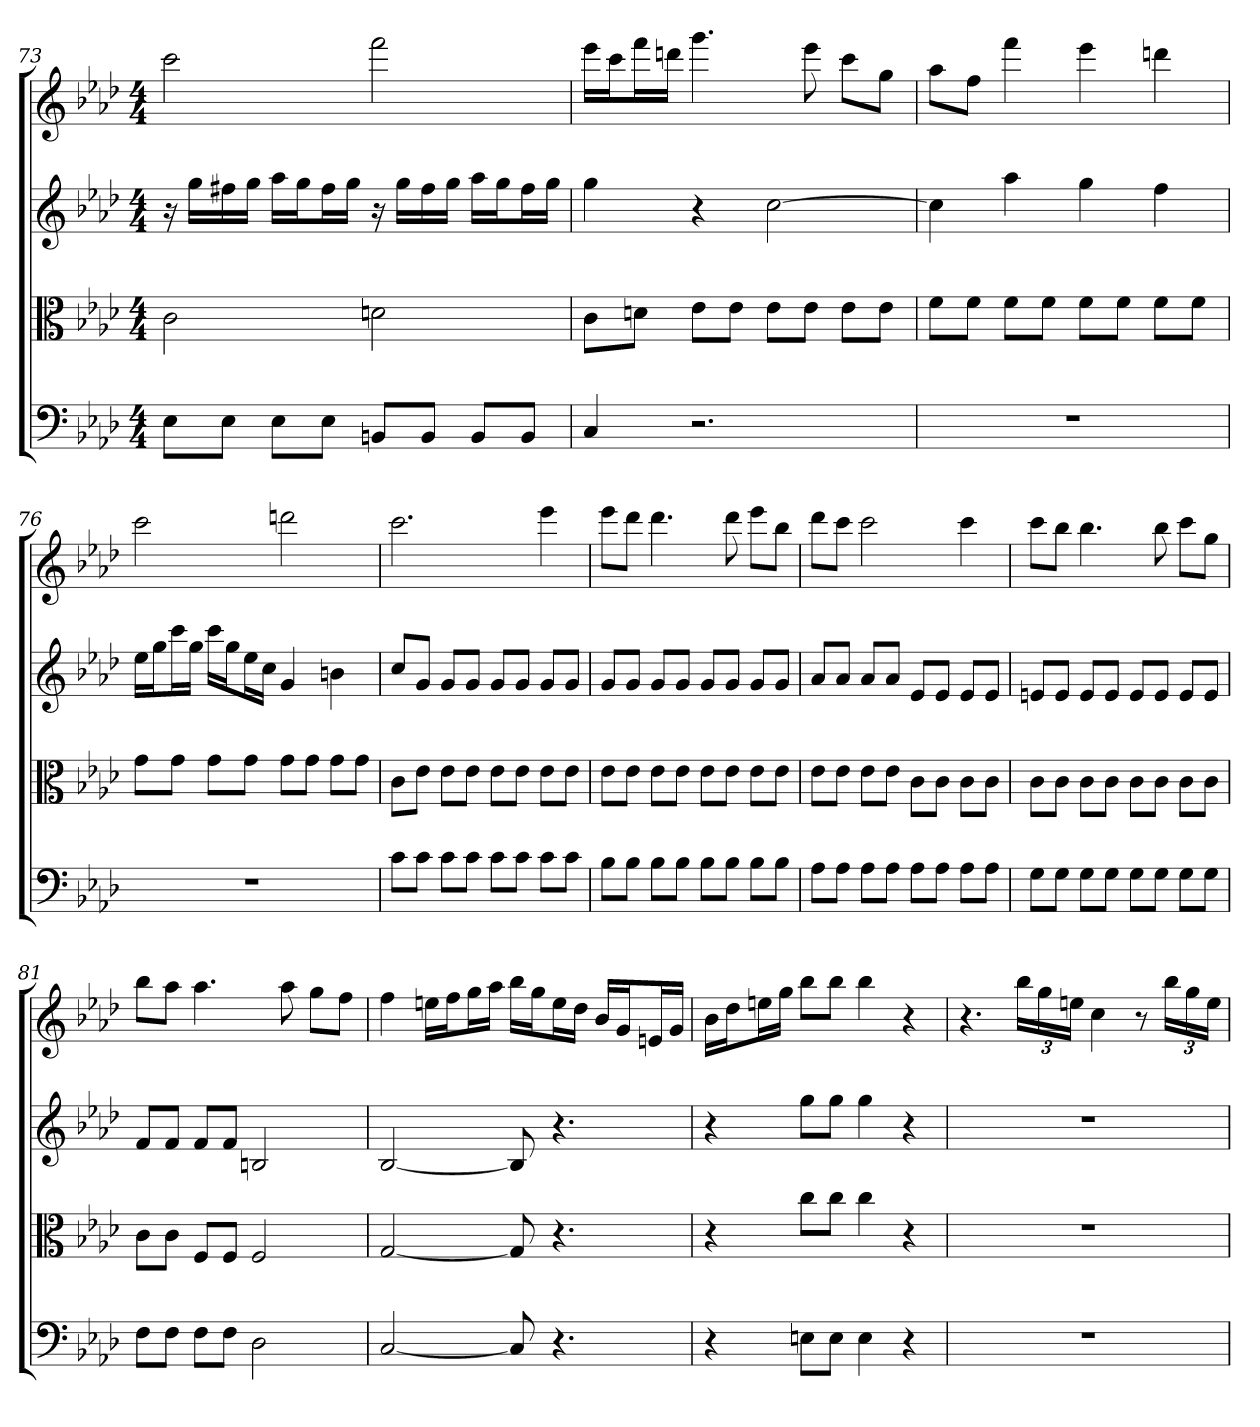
**kern	**kern	**kern	**kern
*part4	*part3	*part2	*part1
*staff4	*staff3	*staff2	*staff1
*clefF4	*clefC3	*clefG2	*clefG2
*k[b-e-a-d-]	*k[b-e-a-d-]	*k[b-e-a-d-]	*k[b-e-a-d-]
*f:	*f:	*f:	*f:
*M4/4	*M4/4	*M4/4	*M4/4
=73	=73	=73	=73
8E-\L	2c	16r	2ccc
.	.	16gg\LL	.
8E-\J	.	16ff#X\	.
.	.	16gg\JJ	.
8E-\L	.	16aa-\LL	.
.	.	16gg\J	.
8E-\J	.	16ff#\L	.
.	.	16gg\JJ	.
8BBn/L	2dn	16r	2fff
.	.	16gg\LL	.
8BB/J	.	16ff#\	.
.	.	16gg\JJ	.
8BB/L	.	16aa-\LL	.
.	.	16gg\J	.
8BB/J	.	16ff#\L	.
.	.	16gg\JJ	.
=74	=74	=74	=74
4C	8c\L	4gg	16eee-\LL
.	.	.	16ccc\J
.	8dn\J	.	16fff\L
.	.	.	16dddn\JJ
2.r	8e-\L	4r	4.ggg
.	8e-\J	.	.
.	8e-\L	[2cc	.
.	8e-\J	.	8eee-
.	8e-\L	.	8ccc\L
.	8e-\J	.	8gg\J
=75	=75	=75	=75
1r	8f\L	4cc]	8aa-\L
.	8f\J	.	8ff\J
.	8f\L	4aa-	4fff
.	8f\J	.	.
.	8f\L	4gg	4eee-
.	8f\J	.	.
.	8f\L	4ff	4dddn
.	8f\J	.	.
=76	=76	=76	=76
1r	8g\L	16ee-\LL	2ccc
.	.	16gg\J	.
.	8g\J	16ccc\L	.
.	.	16gg\JJ	.
.	8g\L	16ccc\LL	.
.	.	16gg\J	.
.	8g\J	16ee-\L	.
.	.	16cc\JJ	.
.	8g\L	4g	2dddn
.	8g\J	.	.
.	8g\L	4bn	.
.	8g\J	.	.
=77	=77	=77	=77
8c\L	8c\L	8cc/L	2.ccc
8c\J	8e-\J	8g/J	.
8c\L	8e-\L	8g/L	.
8c\J	8e-\J	8g/J	.
8c\L	8e-\L	8g/L	.
8c\J	8e-\J	8g/J	.
8c\L	8e-\L	8g/L	4eee-
8c\J	8e-\J	8g/J	.
=78	=78	=78	=78
8B-\L	8e-\L	8g/L	8eee-\L
8B-\J	8e-\J	8g/J	8ddd-\J
8B-\L	8e-\L	8g/L	4.ddd-
8B-\J	8e-\J	8g/J	.
8B-\L	8e-\L	8g/L	.
8B-\J	8e-\J	8g/J	8ddd-
8B-\L	8e-\L	8g/L	8eee-\L
8B-\J	8e-\J	8g/J	8bb-\J
=79	=79	=79	=79
8A-\L	8e-\L	8a-/L	8ddd-\L
8A-\J	8e-\J	8a-/J	8ccc\J
8A-\L	8e-\L	8a-/L	2ccc
8A-\J	8e-\J	8a-/J	.
8A-\L	8c\L	8e-/L	.
8A-\J	8c\J	8e-/J	.
8A-\L	8c\L	8e-/L	4ccc
8A-\J	8c\J	8e-/J	.
=80	=80	=80	=80
8G\L	8c\L	8en/L	8ccc\L
8G\J	8c\J	8e/J	8bb-\J
8G\L	8c\L	8e/L	4.bb-
8G\J	8c\J	8e/J	.
8G\L	8c\L	8e/L	.
8G\J	8c\J	8e/J	8bb-
8G\L	8c\L	8e/L	8ccc\L
8G\J	8c\J	8e/J	8gg\J
=81	=81	=81	=81
8F\L	8c\L	8f/L	8bb-\L
8F\J	8c\J	8f/J	8aa-\J
8F\L	8F/L	8f/L	4.aa-
8F\J	8F/J	8f/J	.
2D-	2F	2Bn	.
.	.	.	8aa-
.	.	.	8gg\L
.	.	.	8ff\J
=82	=82	=82	=82
[2C	[2G	[2B-	4ff
.	.	.	16een\LL
.	.	.	16ff\J
.	.	.	16gg\L
.	.	.	16aa-\JJ
8C]	8G]	8B-]	16bb-\LL
.	.	.	16gg\J
4.r	4.r	4.r	16ee\L
.	.	.	16dd-\JJ
.	.	.	16b-/LL
.	.	.	16g/J
.	.	.	16en/L
.	.	.	16g/JJ
=83	=83	=83	=83
4r	4r	4r	16b-\LL
.	.	.	16dd-\J
.	.	.	16een\L
.	.	.	16gg\JJ
8En\L	8cc\L	8gg\L	8bb-\L
8E\J	8cc\J	8gg\J	8bb-\J
4E	4cc	4gg	4bb-
4r	4r	4r	4r
=84	=84	=84	=84
1r	1r	1r	4.r
.	.	.	24bb-\LL
.	.	.	24gg\
.	.	.	24een\JJ
.	.	.	4cc
.	.	.	8r
.	.	.	24bb-\LL
.	.	.	24gg\
.	.	.	24ee\JJ
=	=	=	=
*-	*-	*-	*-
